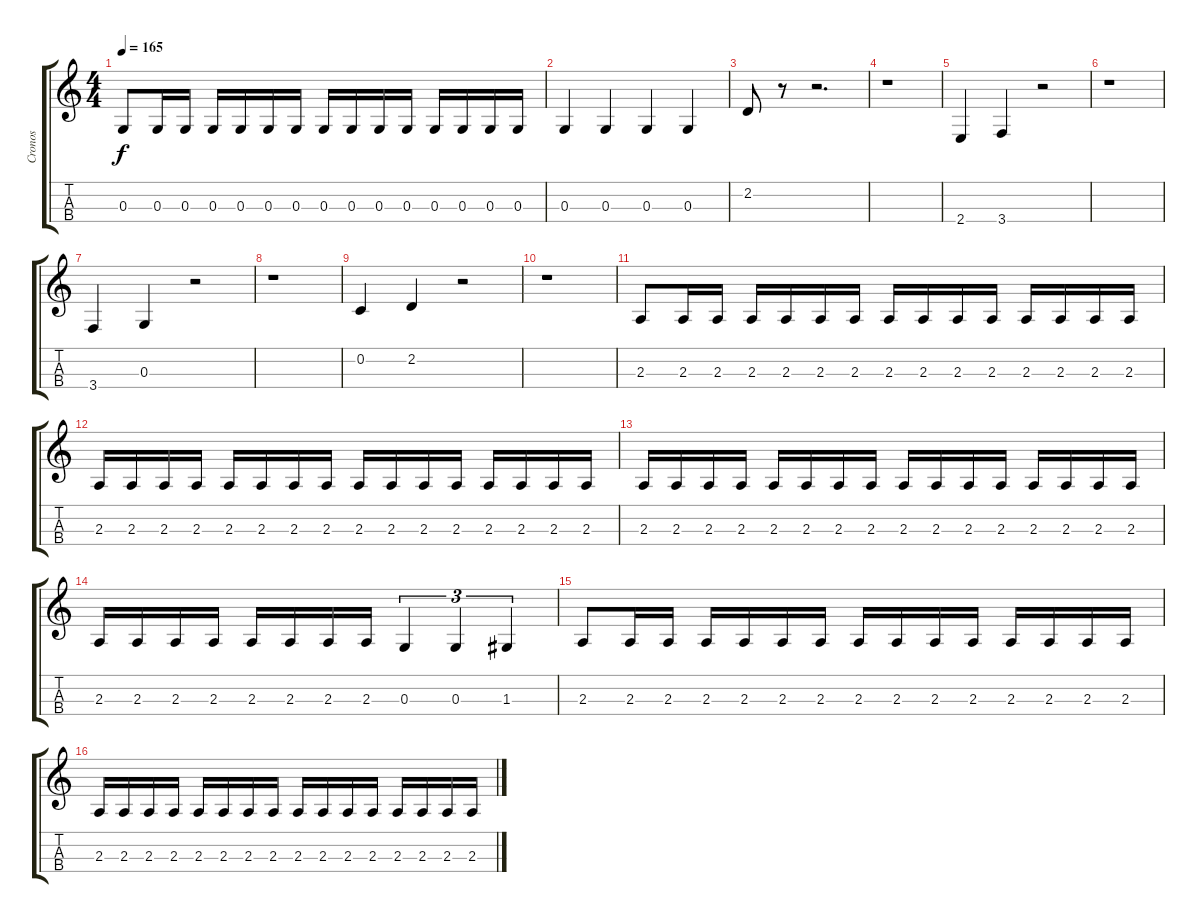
\track ("Cronos" "Cronos") {instrument electricbasspick}
\staff {score tabs}
\tuning (F3 C3 G2 D2) {hide}
\ts (4 4)
\tempo 165
\clef g2
\ks c
0.3.8{dy f} 0.3.16 0.3.16 0.3.16 0.3.16 0.3.16 0.3.16 0.3.16 0.3.16 0.3.16 0.3.16 0.3.16 0.3.16 0.3.16 0.3.16 |
0.3.4 0.3.4 0.3.4 0.3.4 |
2.2.8 r.8 r.2{d} |
r.1 |
2.4.4 3.4.4 r.2 |
r.1 |
3.4.4 0.3.4 r.2 |
r.1 |
0.2.4 2.2.4 r.2 |
r.1 |
2.3.8 2.3.16 2.3.16 2.3.16 2.3.16 2.3.16 2.3.16 2.3.16 2.3.16 2.3.16 2.3.16 2.3.16 2.3.16 2.3.16 2.3.16 |
2.3.16 2.3.16 2.3.16 2.3.16 2.3.16 2.3.16 2.3.16 2.3.16 2.3.16 2.3.16 2.3.16 2.3.16 2.3.16 2.3.16 2.3.16 2.3.16 |
2.3.16 2.3.16 2.3.16 2.3.16 2.3.16 2.3.16 2.3.16 2.3.16 2.3.16 2.3.16 2.3.16 2.3.16 2.3.16 2.3.16 2.3.16 2.3.16 |
2.3.16 2.3.16 2.3.16 2.3.16 2.3.16 2.3.16 2.3.16 2.3.16 0.3.4{tu (3 2)} 0.3.4{tu (3 2)} 1.3.4{tu (3 2)} |
2.3.8 2.3.16 2.3.16 2.3.16 2.3.16 2.3.16 2.3.16 2.3.16 2.3.16 2.3.16 2.3.16 2.3.16 2.3.16 2.3.16 2.3.16 |
2.3.16 2.3.16 2.3.16 2.3.16 2.3.16 2.3.16 2.3.16 2.3.16 2.3.16 2.3.16 2.3.16 2.3.16 2.3.16 2.3.16 2.3.16 2.3.16
